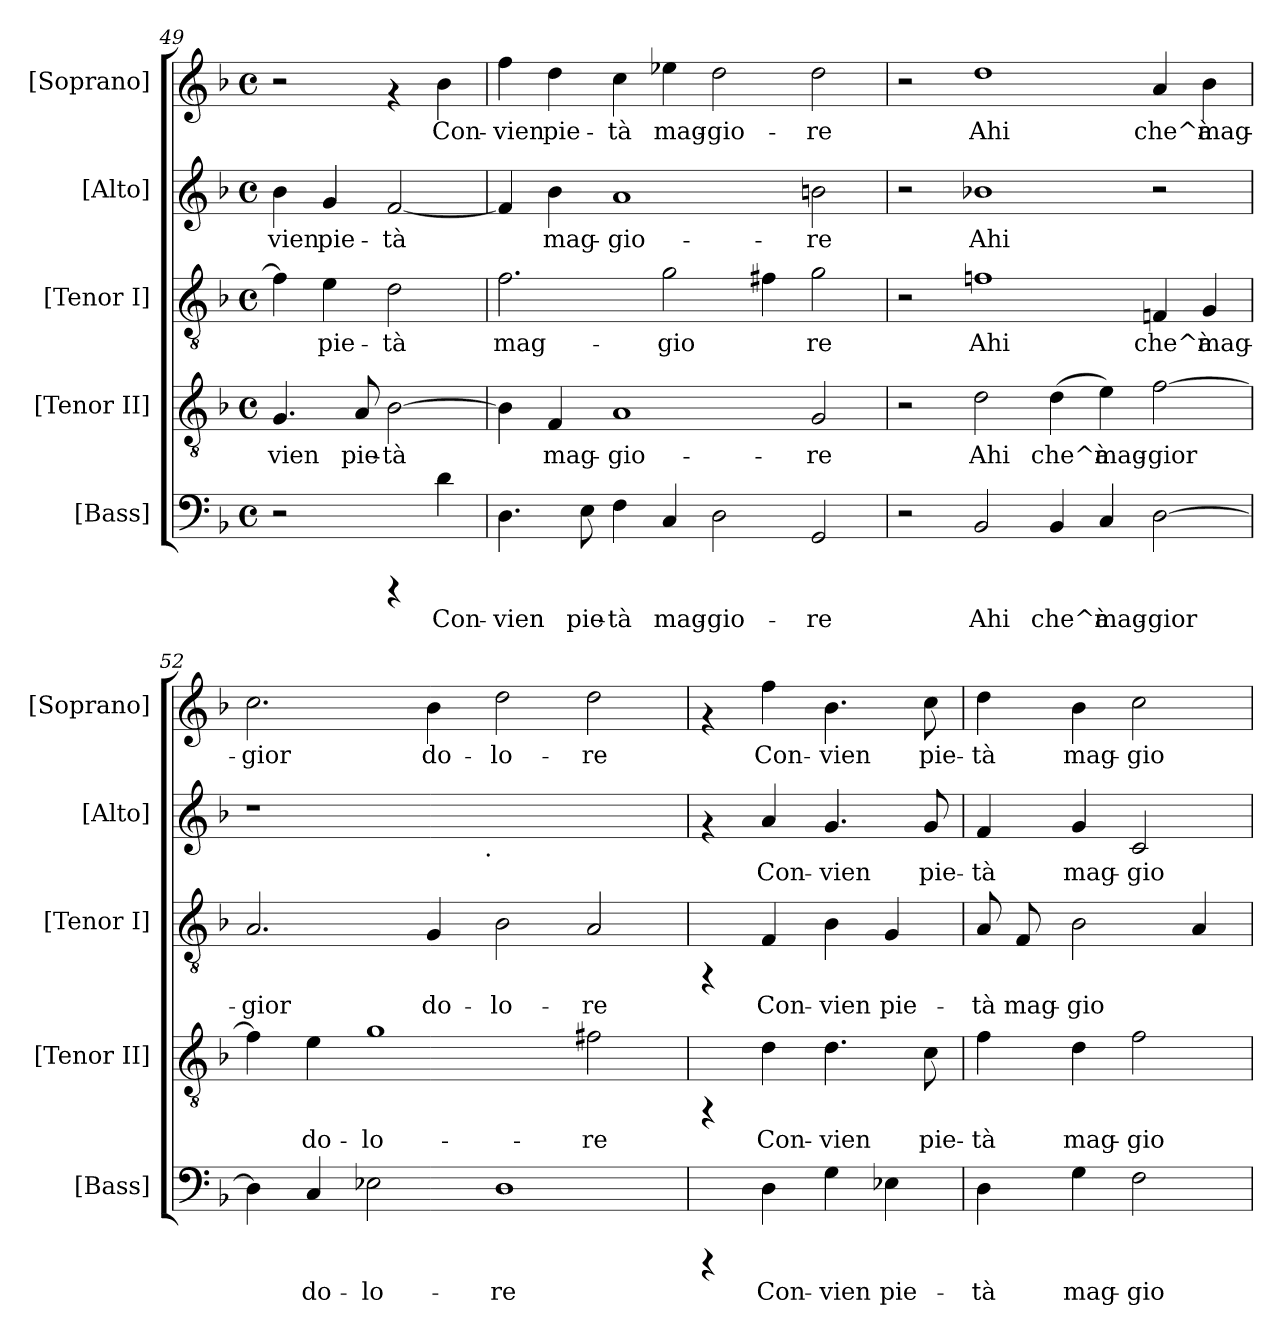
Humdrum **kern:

**kern	**text	**kern	**text	**kern	**text	**kern	**text	**kern	**text
*part5	*part5	*part4	*part4	*part3	*part3	*part2	*part2	*part1	*part1
*staff5	*staff5	*staff4	*staff4	*staff3	*staff3	*staff2	*staff2	*staff1	*staff1
*I"[Bass]	*	*I"[Tenor II]	*	*I"[Tenor I]	*	*I"[Alto]	*	*I"[Soprano]	*
*I'[Bass]	*	*I'[Tenor II]	*	*I'[Tenor I]	*	*I'[Alto]	*	*I'[Soprano]	*
*clefF4	*	*clefGv2	*	*clefGv2	*	*clefG2	*	*clefG2	*
*k[b-]	*	*k[b-]	*	*k[b-]	*	*k[b-]	*	*k[b-]	*
*F:	*	*F:	*	*F:	*	*F:	*	*F:	*
*M4/4	*	*M4/4	*	*M4/4	*	*M4/4	*	*M4/4	*
*met(c)	*	*met(c)	*	*met(c)	*	*met(c)	*	*met(c)	*
=49	=49	=49	=49	=49	=49	=49	=49	=49	=49
!	!	!	!LO:LY:b:cj	!	!LO:LY:b:cj	!	!LO:LY:b:cj	!	!
2r	.	4.G/	-vien	4f\]	.	4b-\	-vien	2r	.
!	!	!	!	!	!LO:LY:b:cj	!	!LO:LY:b:cj	!	!
.	.	.	.	4e\	pie-	4g/	pie-	.	.
!	!	!	!LO:LY:b:cj	!	!	!	!	!	!
.	.	8A/	pie-	.	.	.	.	.	.
!	!	!	!LO:LY:b:cj	!	!LO:LY:b:cj	!	!LO:LY:b:cj	!	!
4rCCC	.	[>2B-\	-tà	2d\	-tà	[<2f/	-tà	4rf	.
!	!LO:LY:b:cj	!	!	!	!	!	!	!	!LO:LY:b:cj
4d\	Con-	.	.	.	.	.	.	4b-\	Con-
=50	=50	=50	=50	=50	=50	=50	=50	=50	=50
!	!LO:LY:b:cj	!	!LO:LY:b:cj	!	!LO:LY:b:cj	!	!LO:LY:b:cj	!	!LO:LY:b:cj
4.D\	-vien	4B-\]	.	2.f\	mag-	4f/]	.	4ff\	-vien
!	!	!	!LO:LY:b:cj	!	!	!	!LO:LY:b:cj	!	!LO:LY:b:cj
.	.	4F/	mag-	.	.	4b-\	mag-	4dd\	pie-
!	!LO:LY:b:cj	!	!	!	!	!	!	!	!
8E\	pie-	.	.	.	.	.	.	.	.
!	!LO:LY:b:cj	!	!LO:LY:b:cj	!	!	!	!LO:LY:b:cj	!	!LO:LY:b:cj
4F\	-tà	1A	-gio-	.	.	1a	-gio-	4cc\	-tà
!	!LO:LY:b:cj	!	!	!	!LO:LY:b:cj	!	!	!	!LO:LY:b:cj
4C/	mag-	.	.	2g\	-gio-	.	.	4ee-X\	mag-
!	!LO:LY:b:cj	!	!	!	!	!	!	!	!LO:LY:b:cj
2D\	-gio-	.	.	.	.	.	.	2dd\	-gio-
!	!	!	!	!	!LO:LY:b:cj	!	!	!	!
.	.	.	.	4f#X\	--	.	.	.	.
!	!LO:LY:b:cj	!	!LO:LY:b:cj	!	!LO:LY:b:cj	!	!LO:LY:b:cj	!	!LO:LY:b:cj
2GG/	-re	2G/	-re	2g\	-re	2bn\	-re	2dd\	-re
!!LO:PB:g=z
=51	=51	=51	=51	=51	=51	=51	=51	=51	=51
2r	.	2r	.	2r	.	2r	.	2r	.
!	!LO:LY:b:cj	!	!LO:LY:b:cj	!	!LO:LY:b:cj	!	!LO:LY:b:cj	!	!LO:LY:b:cj
2BB-/	Ahi	2d\	Ahi	1fn	Ahi	1b-X	Ahi	1dd	Ahi
!	!LO:LY:b:cj	!	!LO:LY:b:cj	!	!	!	!	!	!
4BB-/	che^à	(<4d\	che^à	.	.	.	.	.	.
!	!LO:LY:b:cj	!	!LO:LY:b:cj	!	!	!	!	!	!
4C/	mag-	4e\)	mag-	.	.	.	.	.	.
!	!LO:LY:b:cj	!	!LO:LY:b:cj	!	!LO:LY:b:cj	!	!	!	!LO:LY:b:cj
[>2D\	-gior	[>2f\	-gior	4Fn/	che^à	2r	.	4a/	che^à
!	!	!	!	!	!LO:LY:b:cj	!	!	!	!LO:LY:b:cj
.	.	.	.	4G/	mag-	.	.	4b-\	mag-
=52	=52	=52	=52	=52	=52	=52	=52	=52	=52
!	!LO:LY:b:cj	!	!LO:LY:b:cj	!	!LO:LY:b:cj	!	!	!	!LO:LY:b:cj
*	*	*	*	*	*	*^	*	*	*
4D\]	.	4f\]	.	2.A/	-gior	1r	2ryy	.	2.cc\	-gior
!	!LO:LY:b:cj	!	!LO:LY:b:cj	!	!	!	!	!	!	!
4C/	do-	4e\	do-	.	.	.	.	.	.	.
!	!LO:LY:b:cj	!	!LO:LY:b:cj	!	!	!	!	!	!	!
2E-X\	-lo-	1g	-lo-	.	.	.	4ryy	.	.	.
!	!	!	!	!	!LO:LY:b:cj	!	!	!	!	!LO:LY:b:cj
.	.	.	.	4G/	do-	.	8...ryy	.	4b-\	do-
!	!	!	!	!	!	!	!LO:TX:b:t=.	!	!	!
.	.	.	.	.	.	.	1ryy	.	.	.
!	!LO:LY:b:cj	!	!	!	!LO:LY:b:cj	!	!	!	!	!LO:LY:b:cj
1D	-re	.	.	2B-\	-lo-	1ryy	.	.	2dd\	-lo-
!	!	!	!LO:LY:b:cj	!	!LO:LY:b:cj	!	!	!	!	!LO:LY:b:cj
.	.	2f#X\	-re	2A/	-re	.	.	.	2dd\	-re
.	.	.	.	.	.	.	64ryy	.	.	.
*	*	*	*	*	*	*v	*v	*	*	*
=53	=53	=53	=53	=53	=53	=53	=53	=53	=53
4rCCC	.	4rFF	.	4rFF	.	4rf	.	4rf	.
!	!LO:LY:b:cj	!	!LO:LY:b:cj	!	!LO:LY:b:cj	!	!LO:LY:b:cj	!	!LO:LY:b:cj
4D\	Con-	4d\	Con-	4F/	Con-	4a/	Con-	4ff\	Con-
!	!LO:LY:b:cj	!	!LO:LY:b:cj	!	!LO:LY:b:cj	!	!LO:LY:b:cj	!	!LO:LY:b:cj
4G\	-vien	4.d\	-vien	4B-\	-vien	4.g/	-vien	4.b-\	-vien
!	!LO:LY:b:cj	!	!	!	!LO:LY:b:cj	!	!	!	!
4E-X\	pie-	.	.	4G/	pie-	.	.	.	.
!	!	!	!LO:LY:b:cj	!	!	!	!LO:LY:b:cj	!	!LO:LY:b:cj
.	.	8c\	pie-	.	.	8g/	pie-	8cc\	pie-
=54	=54	=54	=54	=54	=54	=54	=54	=54	=54
!	!LO:LY:b:cj	!	!LO:LY:b:cj	!	!LO:LY:b:cj	!	!LO:LY:b:cj	!	!LO:LY:b:cj
4D\	-tà	4f\	-tà	8A/	-tà	4f/	-tà	4dd\	-tà
!	!	!	!	!	!LO:LY:b:cj	!	!	!	!
.	.	.	.	8F/	mag-	.	.	.	.
!	!LO:LY:b:cj	!	!LO:LY:b:cj	!	!LO:LY:b:cj	!	!LO:LY:b:cj	!	!LO:LY:b:cj
4G\	mag-	4d\	mag-	2B-\	-gio-	4g/	mag-	4b-\	mag-
!	!LO:LY:b:cj	!	!LO:LY:b:cj	!	!	!	!LO:LY:b:cj	!	!LO:LY:b:cj
2F\	-gio-	2f\	-gio-	.	.	2c/	-gio-	2cc\	-gio-
!	!	!	!	!	!LO:LY:b:cj	!	!	!	!
.	.	.	.	4A/	--	.	.	.	.
=	=	=	=	=	=	=	=	=	=
*-	*-	*-	*-	*-	*-	*-	*-	*-	*-
